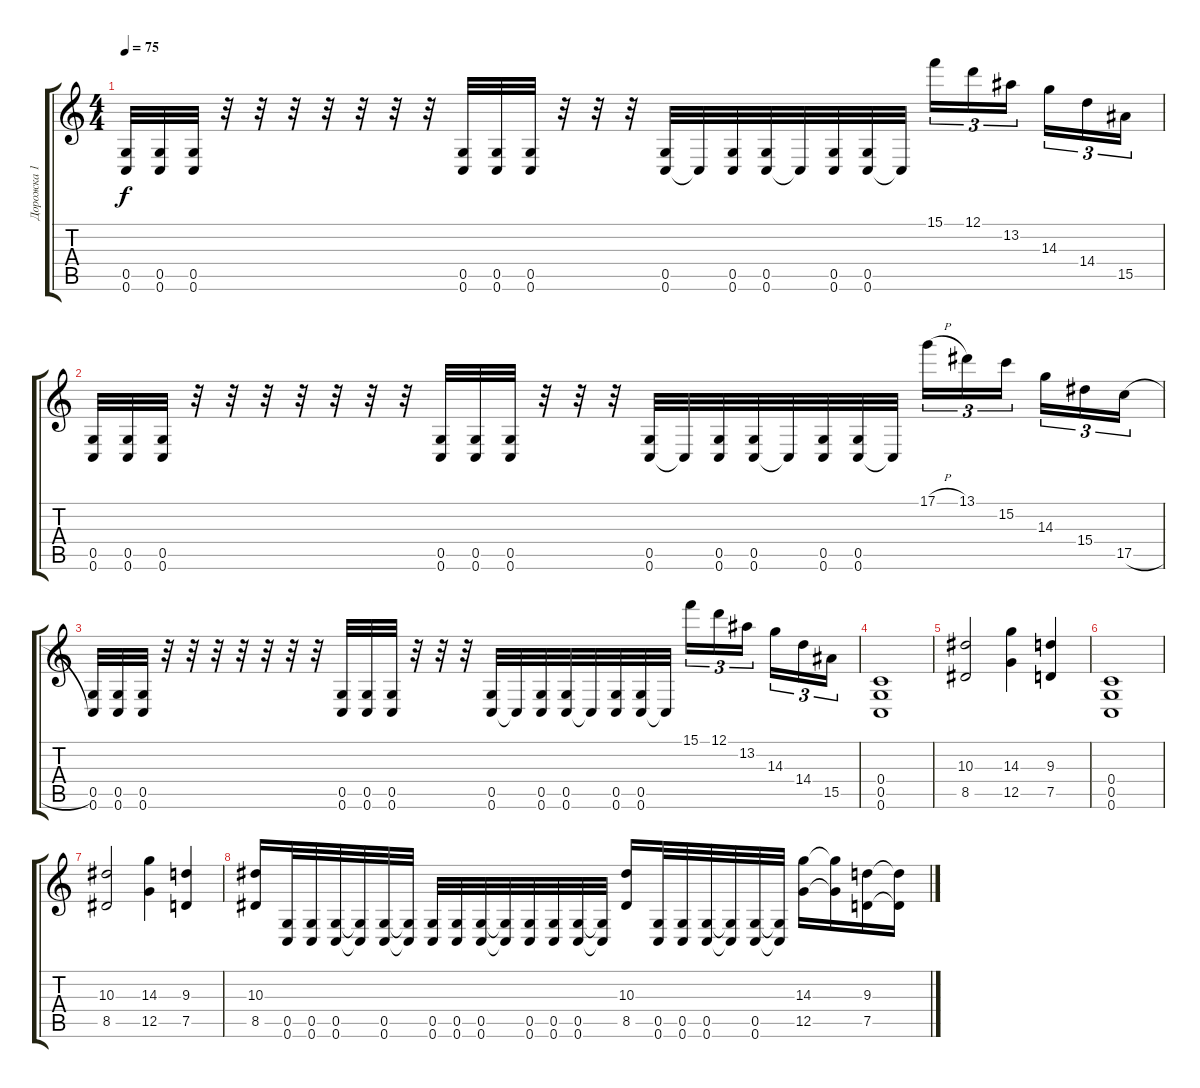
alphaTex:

\track ("Дорожка 1" "Дорожка 1") {instrument distortionguitar}
\staff {score tabs}
\tuning (D4 A3 F3 C3 G2 C2) {hide}
\ts (4 4)
\tempo 75
\clef g2
\ks c
(0.5 0.6).32{dy f} (0.5 0.6).32 (0.5 0.6).32 r.32 r.32 r.32 r.32 r.32 r.32 r.32 (0.5 0.6).32 (0.5 0.6).32 (0.5 0.6).32 r.32 r.32 r.32 (0.5 0.6).32 0.6{t}.32 (0.5 0.6).32 (0.5 0.6).32 0.6{t}.32 (0.5 0.6).32 (0.5 0.6).32 0.6{t}.32 15.1.16{tu (3 2)} 12.1.16{tu (3 2)} 13.2.16{tu (3 2) beam splitsecondary} 14.3.16{tu (3 2)} 14.4.16{tu (3 2)} 15.5.16{tu (3 2)} |
(0.5 0.6).32 (0.5 0.6).32 (0.5 0.6).32 r.32 r.32 r.32 r.32 r.32 r.32 r.32 (0.5 0.6).32 (0.5 0.6).32 (0.5 0.6).32 r.32 r.32 r.32 (0.5 0.6).32 0.6{t}.32 (0.5 0.6).32 (0.5 0.6).32 0.6{t}.32 (0.5 0.6).32 (0.5 0.6).32 0.6{t}.32 17.1{h}.16{tu (3 2)} 13.1.16{tu (3 2)} 15.2.16{tu (3 2) beam splitsecondary} 14.3.16{tu (3 2)} 15.4.16{tu (3 2)} 17.5{h}.16{tu (3 2)} |
(0.5 0.6).32 (0.5 0.6).32 (0.5 0.6).32 r.32 r.32 r.32 r.32 r.32 r.32 r.32 (0.5 0.6).32 (0.5 0.6).32 (0.5 0.6).32 r.32 r.32 r.32 (0.5 0.6).32 0.6{t}.32 (0.5 0.6).32 (0.5 0.6).32 0.6{t}.32 (0.5 0.6).32 (0.5 0.6).32 0.6{t}.32 15.1.16{tu (3 2)} 12.1.16{tu (3 2)} 13.2.16{tu (3 2) beam splitsecondary} 14.3.16{tu (3 2)} 14.4.16{tu (3 2)} 15.5.16{tu (3 2)} |
(0.4 0.5 0.6).1 |
(10.3 8.5).2 (14.3 12.5).4 (9.3 7.5).4 |
(0.4 0.5 0.6).1 |
(10.3 8.5).2 (14.3 12.5).4 (9.3 7.5).4 |
(10.3 8.5).16 (0.5 0.6).32 (0.5 0.6).32 (0.5 0.6).32 (0.5{t} 0.6{t}).32 (0.5 0.6).32 (0.5{t} 0.6{t}).32 (0.5 0.6).32 (0.5 0.6).32 (0.5 0.6).32 (0.5{t} 0.6{t}).32 (0.5 0.6).32 (0.5 0.6).32 (0.5 0.6).32 (0.5{t} 0.6{t}).32 (10.3 8.5).16 (0.5 0.6).32 (0.5 0.6).32 (0.5 0.6).32 (0.5{t} 0.6{t}).32 (0.5 0.6).32 (0.5{t} 0.6{t}).32 (14.3 12.5).16 (14.3{t} 12.5{t}).16 (9.3 7.5).16 (9.3{t} 7.5{t}).16
